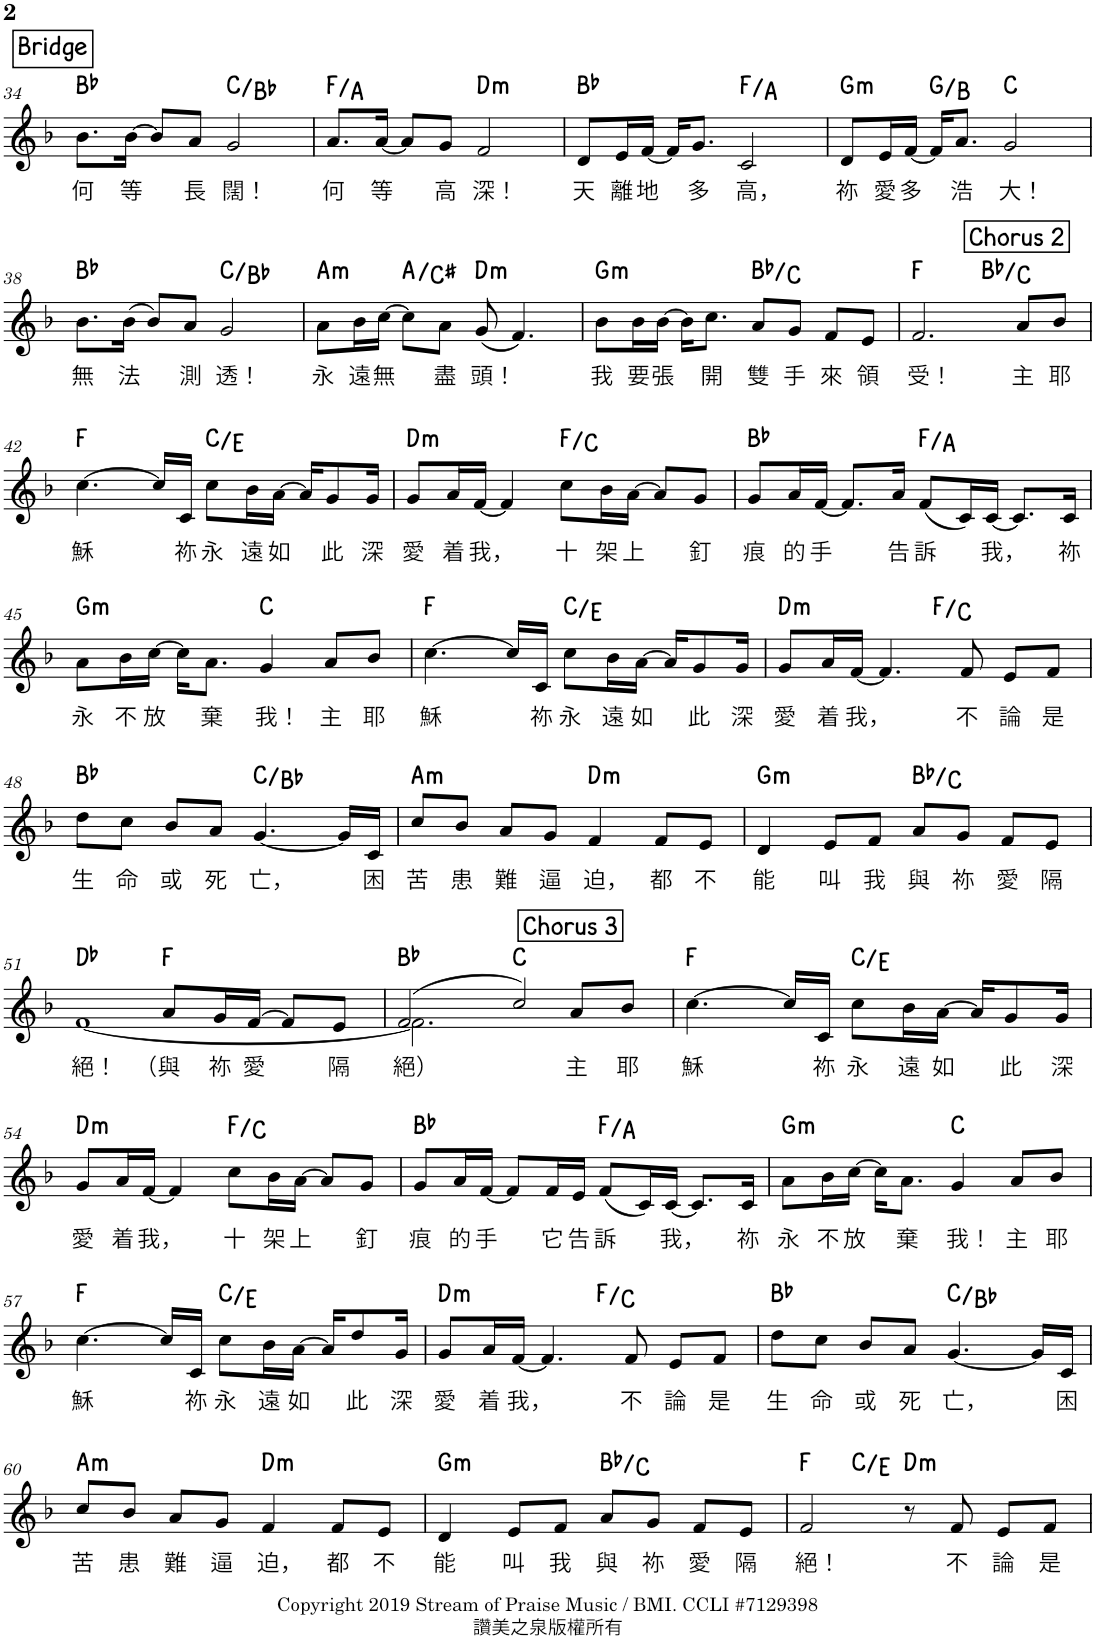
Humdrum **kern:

**kern	**text	**harte
*part1	*part1	*part1
*staff1	*staff1	*
*I"Piano	*	*
*I'Pno.	*	*
!!LO:PB:g=z
*clefG2	*	*
*k[b-]	*	*
*M4/4	*	*
!!LO:REH:place=s1:a:B:cj:fs=14:t=Bridge
=34	=34	=34
!	!LO:LY:b	!
8.b-\L	何	Bb:maj
!	!LO:LY:b	!
[>16b-\Jk	等	.
8b-/L]	.	.
!	!LO:LY:b	!
8a/J	長	.
!	!LO:LY:b	!
2g/	闊！	C:maj/b7
=35	=35	=35
!	!LO:LY:b	!
8.a/L	何	F:maj/3
!	!LO:LY:b	!
[<16a/Jk	等	.
8a/L]	.	.
!	!LO:LY:b	!
8g/J	高	.
!	!LO:LY:b	!LO:H:kt=m
2f/	深！	D:min
=36	=36	=36
!	!LO:LY:b	!
8d/L	天	Bb:maj
!	!LO:LY:b	!
16e/L	離	.
!	!LO:LY:b	!
[<16f/JJ	地	.
16f/KL]	.	.
!	!LO:LY:b	!
8.g/J	多	.
!	!LO:LY:b	!
2c/	高，	F:maj/3
=37	=37	=37
!	!LO:LY:b	!LO:H:kt=m
8d/L	祢	G:min
!	!LO:LY:b	!
16e/L	愛	.
!	!LO:LY:b	!
[16f/JJ	多	.
16f/KL]	.	G:maj/3
!	!LO:LY:b	!
8.a/J	浩	.
!	!LO:LY:b	!
2g/	大！	C:maj
!!LO:LB:g=z
=38	=38	=38
!	!LO:LY:b	!
8.b-\L	無	Bb:maj
!	!LO:LY:b	!
(>16b-\Jk	法	.
8b-/L)	.	.
!	!LO:LY:b	!
8a/J	測	.
!	!LO:LY:b	!
2g/	透！	C:maj/b7
=39	=39	=39
!	!LO:LY:b	!LO:H:kt=m
8a\L	永	A:min
!	!LO:LY:b	!
16b-\L	遠	.
!	!LO:LY:b	!
[>16cc\JJ	無	.
8cc\L]	.	A:maj/3
!	!LO:LY:b	!
8a\J	盡	.
!	!LO:LY:b	!LO:H:kt=m
(<8g/	頭！	D:min
4.f/)	.	.
=40	=40	=40
!	!LO:LY:b	!LO:H:kt=m
8b-\L	我	G:min
!	!LO:LY:b	!
16b-\L	要	.
!	!LO:LY:b	!
[>16b-\JJ	張	.
16b-\KL]	.	.
!	!LO:LY:b	!
8.cc\J	開	.
!	!LO:LY:b	!
8a/L	雙	Bb:maj/2
!	!LO:LY:b	!
8g/J	手	.
!	!LO:LY:b	!
8f/L	來	.
!	!LO:LY:b	!
8e/J	領	.
!!LO:REH:place=s1:a:B:cj:fs=14:t=Chorus 2:qo=3
=41	=41	=41
!	!LO:LY:b	!
*^	*	*
2.f/	2ryy	受！	F:maj
.	2ryy	.	Bb:maj/2
!	!	!LO:LY:b	!
8a/L	.	主	.
!	!	!LO:LY:b	!
8b-/J	.	耶	.
!!LO:LB:g=z	!!
=42	=42	=42	=42
!	!	!LO:LY:b	!
*v	*v	*	*
[>4.cc\	穌	F:maj
16cc/LL]	.	.
!	!LO:LY:b	!
16c/JJ	祢	.
!	!LO:LY:b	!
8cc\L	永	C:maj/3
!	!LO:LY:b	!
16b-\L	遠	.
!	!LO:LY:b	!
[>16a\JJ	如	.
16a/KL]	.	.
!	!LO:LY:b	!
8g/	此	.
!	!LO:LY:b	!
16g/Jk	深	.
=43	=43	=43
!	!LO:LY:b	!LO:H:kt=m
8g/L	愛	D:min
!	!LO:LY:b	!
16a/L	着	.
!	!LO:LY:b	!
[<16f/JJ	我，	.
4f/]	.	.
!	!LO:LY:b	!
8cc\L	十	F:maj/5
!	!LO:LY:b	!
16b-\L	架	.
!	!LO:LY:b	!
[>16a\JJ	上	.
8a/L]	.	.
!	!LO:LY:b	!
8g/J	釘	.
=44	=44	=44
!	!LO:LY:b	!
8g/L	痕	Bb:maj
!	!LO:LY:b	!
16a/L	的	.
!	!LO:LY:b	!
[16f/JJ	手	.
8.f/L]	.	.
!	!LO:LY:b	!
16a/Jk	告	.
!	!LO:LY:b	!
(<8f/L	訴	F:maj/3
16c/L)	.	.
!	!LO:LY:b	!
[16c/JJ	我，	.
8.c/L]	.	.
!	!LO:LY:b	!
16c/Jk	祢	.
!!LO:LB:g=z
=45	=45	=45
!	!LO:LY:b	!LO:H:kt=m
8a\L	永	G:min
!	!LO:LY:b	!
16b-\L	不	.
!	!LO:LY:b	!
[>16cc\JJ	放	.
16cc\KL]	.	.
!	!LO:LY:b	!
8.a\J	棄	.
!	!LO:LY:b	!
4g/	我！	C:maj
!	!LO:LY:b	!
8a/L	主	.
!	!LO:LY:b	!
8b-/J	耶	.
=46	=46	=46
!	!LO:LY:b	!
[4.cc\	穌	F:maj
16cc/LL]	.	.
!	!LO:LY:b	!
16c/JJ	祢	.
!	!LO:LY:b	!
8cc\L	永	C:maj/3
!	!LO:LY:b	!
16b-\L	遠	.
!	!LO:LY:b	!
[16a\JJ	如	.
16a/KL]	.	.
!	!LO:LY:b	!
8g/	此	.
!	!LO:LY:b	!
16g/Jk	深	.
=47	=47	=47
!	!LO:LY:b	!LO:H:kt=m
*^	*	*
8g/L	2ryy	愛	D:min
!	!	!LO:LY:b	!
16a/L	.	着	.
!	!	!LO:LY:b	!
[16f/JJ	.	我，	.
4.f/]	.	.	.
.	2ryy	.	F:maj/5
!	!	!LO:LY:b	!
8f/	.	不	.
!	!	!LO:LY:b	!
8e/L	.	論	.
!	!	!LO:LY:b	!
8f/J	.	是	.
!!LO:LB:g=z	!!
=48	=48	=48	=48
!	!	!LO:LY:b	!
*v	*v	*	*
8dd\L	生	Bb:maj
!	!LO:LY:b	!
8cc\J	命	.
!	!LO:LY:b	!
8b-/L	或	.
!	!LO:LY:b	!
8a/J	死	.
!	!LO:LY:b	!
[4.g/	亡，	C:maj/b7
16g/LL]	.	.
!	!LO:LY:b	!
16c/JJ	困	.
=49	=49	=49
!	!LO:LY:b	!LO:H:kt=m
8cc/L	苦	A:min
!	!LO:LY:b	!
8b-/J	患	.
!	!LO:LY:b	!
8a/L	難	.
!	!LO:LY:b	!
8g/J	逼	.
!	!LO:LY:b	!LO:H:kt=m
4f/	迫，	D:min
!	!LO:LY:b	!
8f/L	都	.
!	!LO:LY:b	!
8e/J	不	.
=50	=50	=50
!	!LO:LY:b	!LO:H:kt=m
4d/	能	G:min
!	!LO:LY:b	!
8e/L	叫	.
!	!LO:LY:b	!
8f/J	我	.
!	!LO:LY:b	!
8a/L	與	Bb:maj/2
!	!LO:LY:b	!
8g/J	祢	.
!	!LO:LY:b	!
8f/L	愛	.
!	!LO:LY:b	!
8e/J	隔	.
!!LO:LB:g=z
=51	=51	=51
!	!LO:LY:b	!
*^	*	*
[<1f	2ryy	絕！	Db:maj
!	!	!LO:LY:b	!
.	8a/L	（與	F:maj
!	!	!LO:LY:b	!
.	16g/L	祢	.
!	!	!LO:LY:b	!
.	[16f/JJ	愛	.
.	8f/L]	.	.
!	!	!LO:LY:b	!
.	8e/J	隔	.
!!LO:REH:place=s1:a:B:cj:fs=14:t=Chorus 3:qo=3	!!
=52	=52	=52	=52
!	!	!LO:LY:b	!
2.f\]	(>2f/	絕）	Bb:maj
.	2cc/)	.	C:maj
!	!	!LO:LY:b	!
8a/L	.	主	.
!	!	!LO:LY:b	!
8b-/J	.	耶	.
*v	*v	*	*
=53	=53	=53
!	!LO:LY:b	!
[>4.cc\	穌	F:maj
16cc/LL]	.	.
!	!LO:LY:b	!
16c/JJ	祢	.
!	!LO:LY:b	!
8cc\L	永	C:maj/3
!	!LO:LY:b	!
16b-\L	遠	.
!	!LO:LY:b	!
[>16a\JJ	如	.
16a/KL]	.	.
!	!LO:LY:b	!
8g/	此	.
!	!LO:LY:b	!
16g/Jk	深	.
!!LO:LB:g=z
=54	=54	=54
!	!LO:LY:b	!LO:H:kt=m
8g/L	愛	D:min
!	!LO:LY:b	!
16a/L	着	.
!	!LO:LY:b	!
[<16f/JJ	我，	.
4f/]	.	.
!	!LO:LY:b	!
8cc\L	十	F:maj/5
!	!LO:LY:b	!
16b-\L	架	.
!	!LO:LY:b	!
[>16a\JJ	上	.
8a/L]	.	.
!	!LO:LY:b	!
8g/J	釘	.
=55	=55	=55
!	!LO:LY:b	!
8g/L	痕	Bb:maj
!	!LO:LY:b	!
16a/L	的	.
!	!LO:LY:b	!
[16f/JJ	手	.
8f/L]	.	.
!	!LO:LY:b	!
16f/L	它	.
!	!LO:LY:b	!
16e/JJ	告	.
!	!LO:LY:b	!
(<8f/L	訴	F:maj/3
16c/L)	.	.
!	!LO:LY:b	!
[16c/JJ	我，	.
8.c/L]	.	.
!	!LO:LY:b	!
16c/Jk	祢	.
=56	=56	=56
!	!LO:LY:b	!LO:H:kt=m
8a\L	永	G:min
!	!LO:LY:b	!
16b-\L	不	.
!	!LO:LY:b	!
[>16cc\JJ	放	.
16cc\KL]	.	.
!	!LO:LY:b	!
8.a\J	棄	.
!	!LO:LY:b	!
4g/	我！	C:maj
!	!LO:LY:b	!
8a/L	主	.
!	!LO:LY:b	!
8b-/J	耶	.
!!LO:LB:g=z
=57	=57	=57
!	!LO:LY:b	!
[4.cc\	穌	F:maj
16cc/LL]	.	.
!	!LO:LY:b	!
16c/JJ	祢	.
!	!LO:LY:b	!
8cc\L	永	C:maj/3
!	!LO:LY:b	!
16b-\L	遠	.
!	!LO:LY:b	!
[16a\JJ	如	.
16a/KL]	.	.
!	!LO:LY:b	!
8dd/	此	.
!	!LO:LY:b	!
16g/Jk	深	.
=58	=58	=58
!	!LO:LY:b	!LO:H:kt=m
*^	*	*
8g/L	2ryy	愛	D:min
!	!	!LO:LY:b	!
16a/L	.	着	.
!	!	!LO:LY:b	!
[16f/JJ	.	我，	.
4.f/]	.	.	.
.	2ryy	.	F:maj/5
!	!	!LO:LY:b	!
8f/	.	不	.
!	!	!LO:LY:b	!
8e/L	.	論	.
!	!	!LO:LY:b	!
8f/J	.	是	.
=59	=59	=59	=59
!	!	!LO:LY:b	!
*v	*v	*	*
8dd\L	生	Bb:maj
!	!LO:LY:b	!
8cc\J	命	.
!	!LO:LY:b	!
8b-/L	或	.
!	!LO:LY:b	!
8a/J	死	.
!	!LO:LY:b	!
[4.g/	亡，	C:maj/b7
16g/LL]	.	.
!	!LO:LY:b	!
16c/JJ	困	.
!!LO:LB:g=z
=60	=60	=60
!	!LO:LY:b	!LO:H:kt=m
8cc/L	苦	A:min
!	!LO:LY:b	!
8b-/J	患	.
!	!LO:LY:b	!
8a/L	難	.
!	!LO:LY:b	!
8g/J	逼	.
!	!LO:LY:b	!LO:H:kt=m
4f/	迫，	D:min
!	!LO:LY:b	!
8f/L	都	.
!	!LO:LY:b	!
8e/J	不	.
=61	=61	=61
!	!LO:LY:b	!LO:H:kt=m
4d/	能	G:min
!	!LO:LY:b	!
8e/L	叫	.
!	!LO:LY:b	!
8f/J	我	.
!	!LO:LY:b	!
8a/L	與	Bb:maj/2
!	!LO:LY:b	!
8g/J	祢	.
!	!LO:LY:b	!
8f/L	愛	.
!	!LO:LY:b	!
8e/J	隔	.
=62	=62	=62
!	!LO:LY:b	!
*^	*	*
2f/	4ryy	絕！	F:maj
.	2.ryy	.	C:maj/3
!	!	!	!LO:H:kt=m
8r	.	.	D:min
!	!	!LO:LY:b	!
8f/	.	不	.
!	!	!LO:LY:b	!
8e/L	.	論	.
!	!	!LO:LY:b	!
8f/J	.	是	.
*v	*v	*	*
=	=	=
*-	*-	*-
